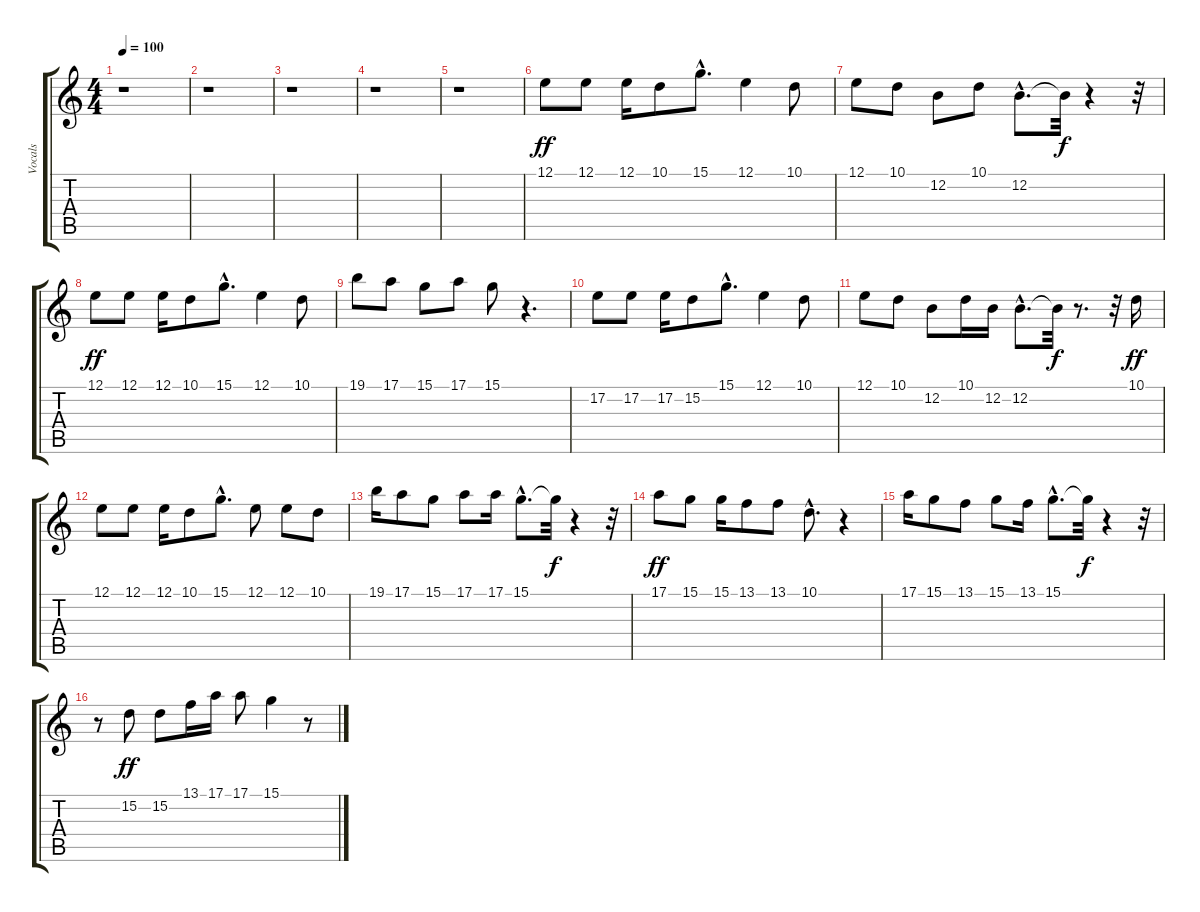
\track ("Vocals" "Vocals") {instrument voiceoohs}
\staff {score tabs}
\tuning (E4 B3 G3 D3 A2 E2) {hide}
\ts (4 4)
\tempo 100
\clef g2
\ks c
r.1{dy ff instrument voiceoohs} |
r.1 |
r.1 |
r.1 |
r.1 |
12.1.8 12.1.8 12.1.16 10.1.8 15.1{hac}.8{d} 12.1.4 10.1.8 |
12.1.8 10.1.8 12.2.8 10.1.8 12.2{hac}.8{d} 12.2{t}.32{dy f} r.4 r.32 |
12.1.8{dy ff} 12.1.8 12.1.16 10.1.8 15.1{hac}.8{d} 12.1.4 10.1.8 |
19.1.8 17.1.8 15.1.8 17.1.8 15.1.8 r.4{d} |
17.2.8 17.2.8 17.2.16 15.2.8 15.1{hac}.8{d} 12.1.4 10.1.8 |
12.1.8 10.1.8 12.2.8 10.1.16 12.2.16 12.2{hac}.8{d} 12.2{t}.32{dy f} r.8{d} r.32 10.1.16{dy ff} |
12.1.8 12.1.8 12.1.16 10.1.8 15.1{hac}.8{d} 12.1.8 12.1.8 10.1.8 |
19.1.16 17.1.8 15.1.8 17.1.8 17.1.16 15.1{hac}.8{d} 15.1{t}.32{dy f} r.4 r.32 |
17.1.8{dy ff} 15.1.8 15.1.16 13.1.8 13.1.8 10.1{hac}.8{d} r.4 |
17.1.16 15.1.8 13.1.8 15.1.8 13.1.16 15.1{hac}.8{d} 15.1{t}.32{dy f} r.4 r.32 |
r.8 15.2.8{dy ff} 15.2.8 13.1.16 17.1.16 17.1.8 15.1.4 r.8
